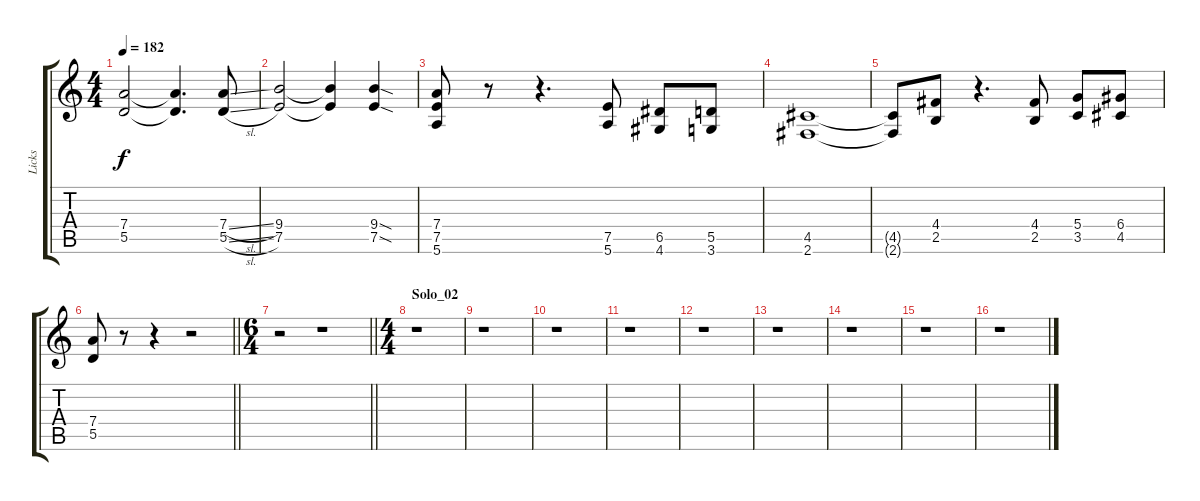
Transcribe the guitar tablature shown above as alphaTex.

\track ("Licks" "Licks") {instrument overdrivenguitar}
\staff {score tabs}
\tuning (E4 B3 G3 D3 A2 E2) {hide}
\ts (4 4)
\tempo 182
\clef g2
\ks c
(7.4 5.5).2{dy f} (7.4{t} 5.5{t}).4{d} (7.4{sl} 5.5{sl}).8 |
(9.4 7.5).2 (9.4{t} 7.5{t}).4 (9.4{sod} 7.5{sod}).4 |
(7.4 7.5 5.6).8 r.8 r.4{d} (7.5 5.6).8 (6.5 4.6).8 (5.5 3.6).8 |
(4.5 2.6).1 |
(4.5{t} 2.6{t}).8 (4.4 2.5).8 r.4{d} (4.4 2.5).8 (5.4 3.5).8 (6.4 4.5).8 |
\barLineRight lightlight
(7.4 5.5).8 r.8 r.4 r.2 |
\ts (6 4)
\barLineRight lightlight
r.2 r.1 |
\ts (4 4)
\section ("" "Solo_02")
r.1 |
r.1 |
r.1 |
r.1 |
r.1 |
r.1 |
r.1 |
r.1 |
r.1
